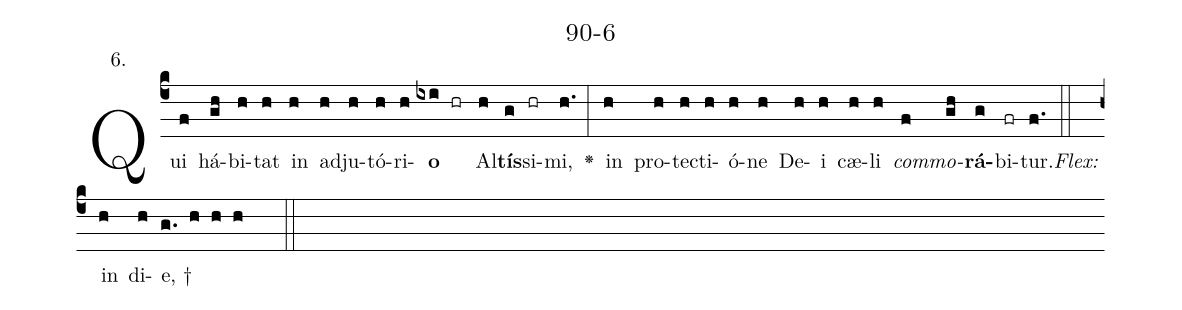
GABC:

name: 90-6;
annotation: 6.;
%%
(c4)Qui(f) há(gh)bi(h)tat(h) in(h) ad(h)ju(h)tó(h)ri(h)<b>o</b>(ixi hr) Al(h)<b>tís</b>(g)si(hr)mi,(h.) <v>\greheightstar</v>(:) in(h) pro(h)tec(h)ti(h)ó(h)ne(h) De(h)i(h) cæ(h)li(h) <i>com</i>(f)<i>mo</i>(gh)<b>rá</b>(g)bi(fr)tur.(f.) (::)
<i>Flex:</i>()  in(h) di(h)e, †(g. h h h  ::)

%E(h) u(h) o(f) u(gh) a(g) e.(f.) (::)
